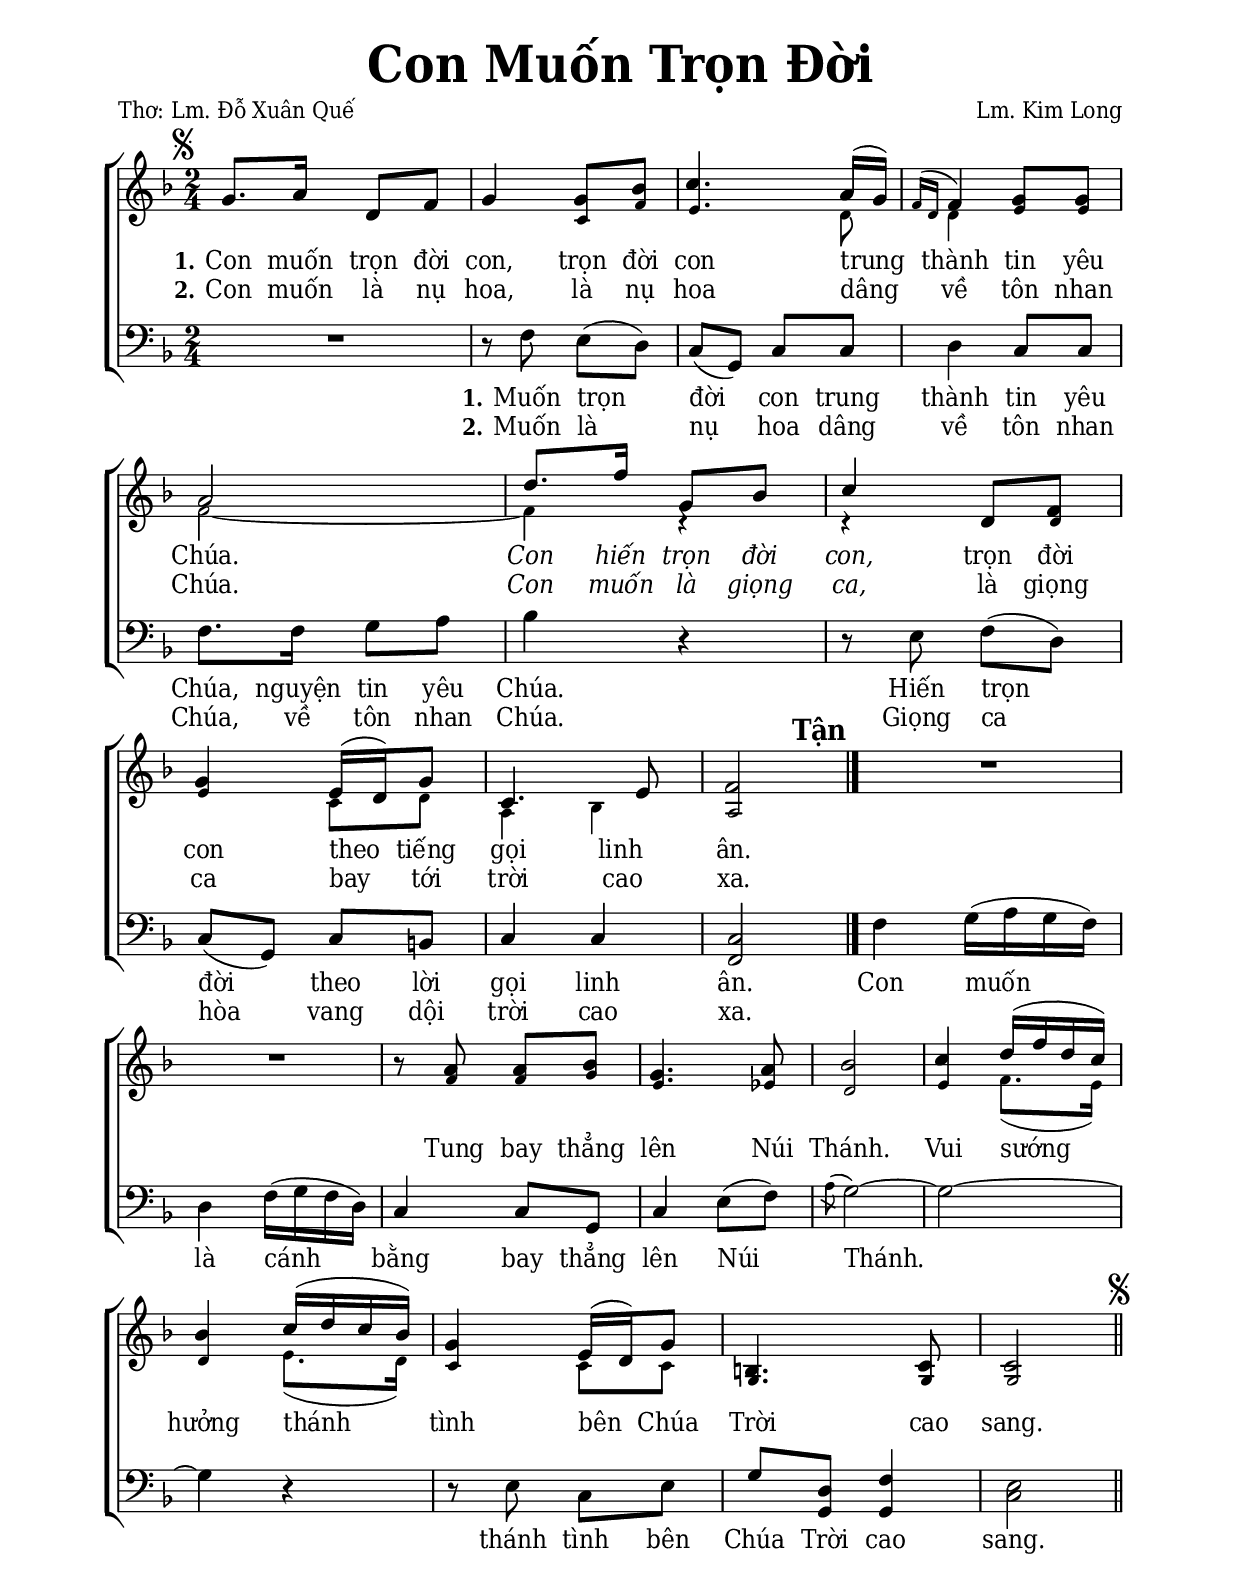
% Cài đặt chung\
\version "2.22.1"
\include "english.ly"

\header {
  title = \markup { \fontsize #3 "Con Muốn Trọn Đời" }
  poet = "Thơ: Lm. Đỗ Xuân Quế"
  composer = "Lm. Kim Long"
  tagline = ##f
}

% Nhạc phiên khúc
nhacPhienKhucSopMot = \relative c'' {
  \once \override Score.RehearsalMark.font-size = #0.1
  \mark \markup { \musicglyph #"scripts.segno" }
  g8. a16 d,8 f |
  g4 g8 bf |
  c4. a16 (g) |
  \slashedGrace {f16 (d} f4) g8 g |
  a2 |
  d8. f16 g,8
  \tweak extra-offset #'(0 . 1)
  _\markup { \tiny \rest #"4" }
  bf |
  \once \stemUp c4
  \tweak extra-offset #'(0 . 1)
  _\markup { \tiny \rest #"4" }
  d,8 f |
  g4 e16 (d) g8 |
  c,4. e8 |
  f2
  <>^\markup {
    \halign #2 \fontsize #2 \bold "Tận"
  }
  \bar "|."
  
  R2*2
  r8 a a bf |
  g4. a8 |
  bf2 |
  c4 d16 (f d c) |
  bf4 c16 (d c bf) |
  g4 e16 (d) g8 |
  b,!4. c8 |
  c2
  \once \override Score.RehearsalMark.font-size = #0.1
  \mark \markup { \musicglyph #"scripts.segno" }
  \bar "||"
}

nhacPhienKhucAltoMot = \relative c' {
  \skip 2
  \skip 4 c8 f |
  e4. d8 |
  d4 e8 e |
  f2 ~ |
  f4 r |
  r d8 d |
  e4 c8 [d] |
  a4 bf |
  a2
  
  R2*2
  r8 f' f g |
  e4. ef8 |
  d2 |
  e4 f8. (e16) |
  d4 e8. (d16) |
  c4 c8 [c] |
  g4. g8 |
  g2
}

nhacPhienKhucBasMot = \relative c {
  R2
  r8 f e (d) |
  c (g) c c |
  d4 c8 c |
  f8. f16 g8 a |
  bf4 r |
  r8 e, f (d) |
  c (g) c b! |
  c4 c |
  <c f,>2
  
  f4 g16 (a g f) |
  d4 f16 (g f d) |
  c4 c8 g |
  c4 e8 (f) |
  \slashedGrace { \once \stemDown a8 ^(} g2) ~ |
  g2 ~ |
  g4 r |
  r8 e c e |
  g <d g,> <f g,>4 |
  <e c>2
}

% Lời phiên khúc
loiPhienKhucSopMot = \lyrics {
  \set stanza = "1."
  Con muốn trọn đời con,
  trọn đời con trung thành tin yêu Chúa.
  \override Lyrics.LyricText.font-shape = #'italic
  Con hiến trọn đời con,
  \revert Lyrics.LyricText.font-shape
  trọn đời con theo tiếng gọi
  \once \override LyricText.self-alignment-X = #RIGHT "linh  " ân.
  Tung bay thẳng lên Núi Thánh.
  Vui sướng hưởng thánh tình
  bên Chúa Trời cao sang.
}

loiPhienKhucSopHai = \lyrics {
  \set stanza = "2."
  Con muốn là nụ hoa,
  là nụ hoa dâng về tôn nhan Chúa.
  \override Lyrics.LyricText.font-shape = #'italic
  Con muốn là giọng ca,
  \revert Lyrics.LyricText.font-shape
  là giọng ca bay tới trời
  \once \override LyricText.self-alignment-X = #RIGHT "cao  " xa.
}

loiPhienKhucBasMot = \lyrics {
  \set stanza = "1."
  Muốn trọn đời con trung thành tin yêu Chúa,
  nguyện tin yêu Chúa.
  Hiến trọn đời theo lời gọi linh ân.
  Con muốn là cánh bằng
  bay thẳng lên Núi Thánh.
  thánh tình bên Chúa Trời cao sang.
}

loiPhienKhucBasHai = \lyrics {
  \set stanza = "2."
  Muốn là nụ hoa dâng về tôn nhan Chúa,
  về tôn nhan Chúa.
  Giọng ca hòa vang dội trời cao xa.
}

% Dàn trang
\paper {
  #(set-paper-size "a4")
  top-margin = 15\mm
  bottom-margin = 20\mm
  left-margin = 20\mm
  right-margin = 20\mm
  indent = #0
  #(define fonts
	 (make-pango-font-tree "Deja Vu Serif Condensed"
	 		       "Deja Vu Serif Condensed"
			       "Deja Vu Serif Condensed"
			       (/ 20 20)))
  print-page-number = ##f
  page-count = 1
}

TongNhip = {
  \key f \major \time 2/4
  \set Timing.beamExceptions = #'()
  \set Timing.baseMoment = #(ly:make-moment 1/4)
}

% Đổi kích thước nốt cho bè phụ
notBePhu =
#(define-music-function (font-size music) (number? ly:music?)
   (for-some-music
     (lambda (m)
       (if (music-is-of-type? m 'rhythmic-event)
           (begin
             (set! (ly:music-property m 'tweaks)
                   (cons `(font-size . ,font-size)
                         (ly:music-property m 'tweaks)))
             #t)
           #f))
     music)
   music)

\score {
  \new ChoirStaff <<
    \new Staff \with {
        \consists "Merge_rests_engraver"
        printPartCombineTexts = ##f
      }
      <<
      \new Voice \TongNhip \partCombine
            \nhacPhienKhucSopMot
            \notBePhu -2 { \nhacPhienKhucAltoMot }
      \new NullVoice = nhacThamChieuSopMot \nhacPhienKhucSopMot
      \new Lyrics \lyricsto nhacThamChieuSopMot \loiPhienKhucSopMot
      \new Lyrics \lyricsto nhacThamChieuSopMot \loiPhienKhucSopHai
    >>
    \new Staff <<
        \new Voice = "beBas" {
          \clef bass \TongNhip \nhacPhienKhucBasMot
        }
        \new Lyrics \lyricsto beBas \loiPhienKhucBasMot
        \new Lyrics \lyricsto beBas \loiPhienKhucBasHai
      >>
  >>
  \layout {
    %\override Lyrics.LyricText.font-size = #+2
    \override Lyrics.LyricSpace.minimum-distance = #1.5
    \override Score.BarNumber.break-visibility = ##(#f #f #f)
  }
}
